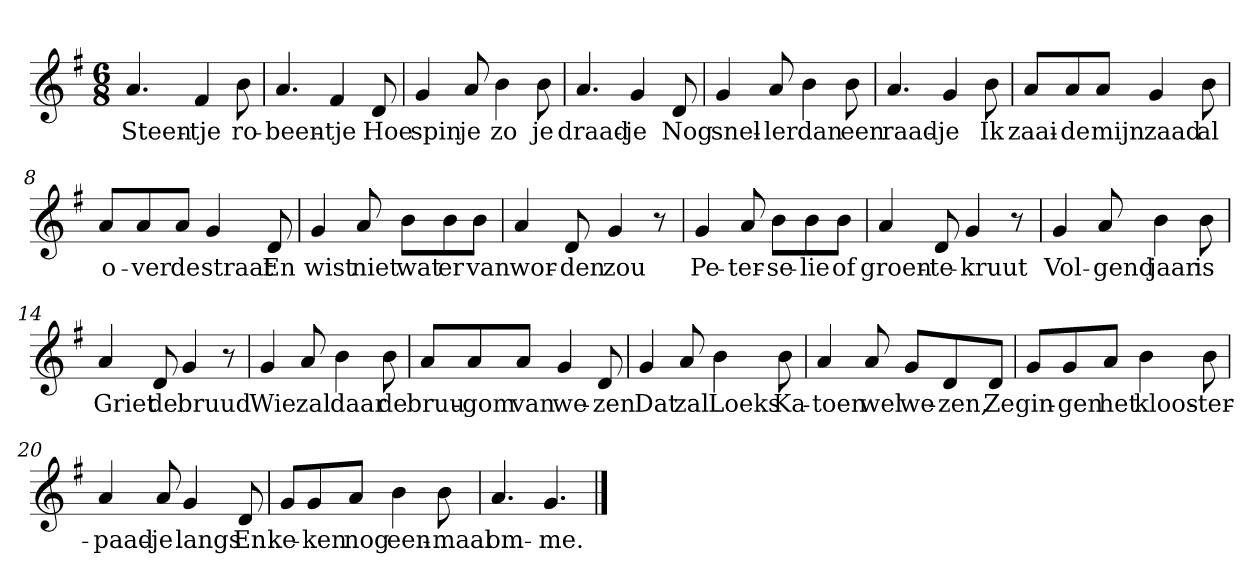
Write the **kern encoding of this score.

**kern	**text
*part1	*part1
*staff1	*staff1
*clefG2	*
*k[f#]	*
*G:	*
*M6/8	*
*MM120	*
=1	=1
4.a	Steen-
4f#	-tje
8b	ro-
=2	=2
4.a	-been-
4f#	-tje
8d	Hoe
=3	=3
4g	spin
8a	je
4b	zo
8b	je
=4	=4
4.a	draad-
4g	-je
8d	Nog
=5	=5
4g	snel-
8a	-ler
4b	dan
8b	een
=6	=6
4.a	raad-
4g	-je
8b	Ik
=7	=7
8a/L	zaai-
8a/	-de
8a/J	mijn
4g	zaad
8b	al
=8	=8
8a/L	o-
8a/	-ver
8a/J	de
4g	straat
8d	En
=9	=9
4g	wist
8a	niet
8b\L	wat
8b\	er
8b\J	van
=10	=10
4a	wor-
8d	-den
4g	zou
8r	.
=11	=11
4g	Pe-
8a	-ter-
8b\L	-se-
8b\	-lie
8b\J	of
=12	=12
4a	groen-
8d	-te-
4g	-kruut
8r	.
=13	=13
4g	Vol-
8a	-gend
4b	jaar
8b	is
=14	=14
4a	Griet
8d	de
4g	bruud
8r	.
=15	=15
4g	Wie
8a	zal
4b	daar
8b	de
=16	=16
8a/L	bruu-
8a/	-gom
8a/J	van
4g	we-
8d	-zen
=17	=17
4g	Dat
8a	zal
4b	Loeks
8b	Ka-
=18	=18
4a	-toen
8a	wel
8g/L	we-
8d/	-zen,
8d/J	Ze
=19	=19
8g/L	gin-
8g/	-gen
8a/J	het
4b	kloos-
8b	-ter-
=20	=20
4a	-paad-
8a	-je
4g	langs
8d	En
=21	=21
8g/L	ke-
8g/	-ken
8a/J	nog
4b	een-
8b	-maal
=22	=22
4.a	om-
4.g	-me.
==	==
*-	*-
